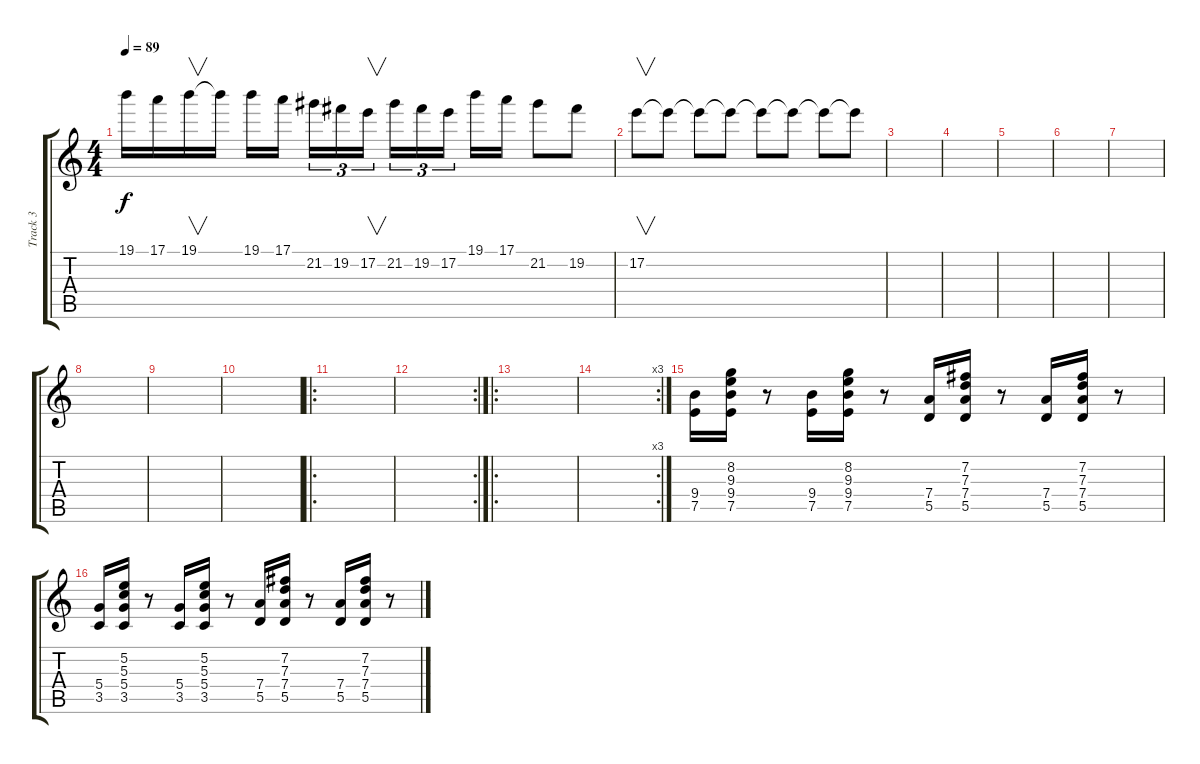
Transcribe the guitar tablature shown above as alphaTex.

\track ("Track 3" "Track 3") {instrument overdrivenguitar}
\staff {score tabs}
\tuning (E4 B3 G3 D3 A2 E2) {hide}
\ts (4 4)
\tempo 89
\clef g2
\ks c
19.1.16{dy f} 17.1.16 19.1.16{v} 19.1{t}.16 19.1.16 17.1.16 21.2.16{tu (3 2)} 19.2.16{tu (3 2)} 17.2.16{v tu (3 2)} 21.2.16{tu (3 2)} 19.2.16{tu (3 2)} 17.2.16{tu (3 2)} 19.1.16 17.1.16 21.2.8 19.2.8 |
17.2.8{v} 17.2{t}.8{balance 13} 17.2{t}.8{balance 9} 17.2{t}.8{balance 5} 17.2{t}.8{balance 3} 17.2{t}.8{balance 1} 17.2{t}.8{balance 0} 17.2{t}.8 |
|
|
|
|
|
|
|
|
\ro
|
\rc 2
|
\ro
|
\rc 3
|
(9.4 7.5).16 (8.2 9.3 9.4 7.5).16 r.8 (9.4 7.5).16 (8.2 9.3 9.4 7.5).16 r.8 (7.4 5.5).16 (7.2 7.3 7.4 5.5).16 r.8 (7.4 5.5).16 (7.2 7.3 7.4 5.5).16 r.8 |
(5.4 3.5).16 (5.2 5.3 5.4 3.5).16 r.8 (5.4 3.5).16 (5.2 5.3 5.4 3.5).16 r.8 (7.4 5.5).16 (7.2 7.3 7.4 5.5).16 r.8 (7.4 5.5).16 (7.2 7.3 7.4 5.5).16 r.8
